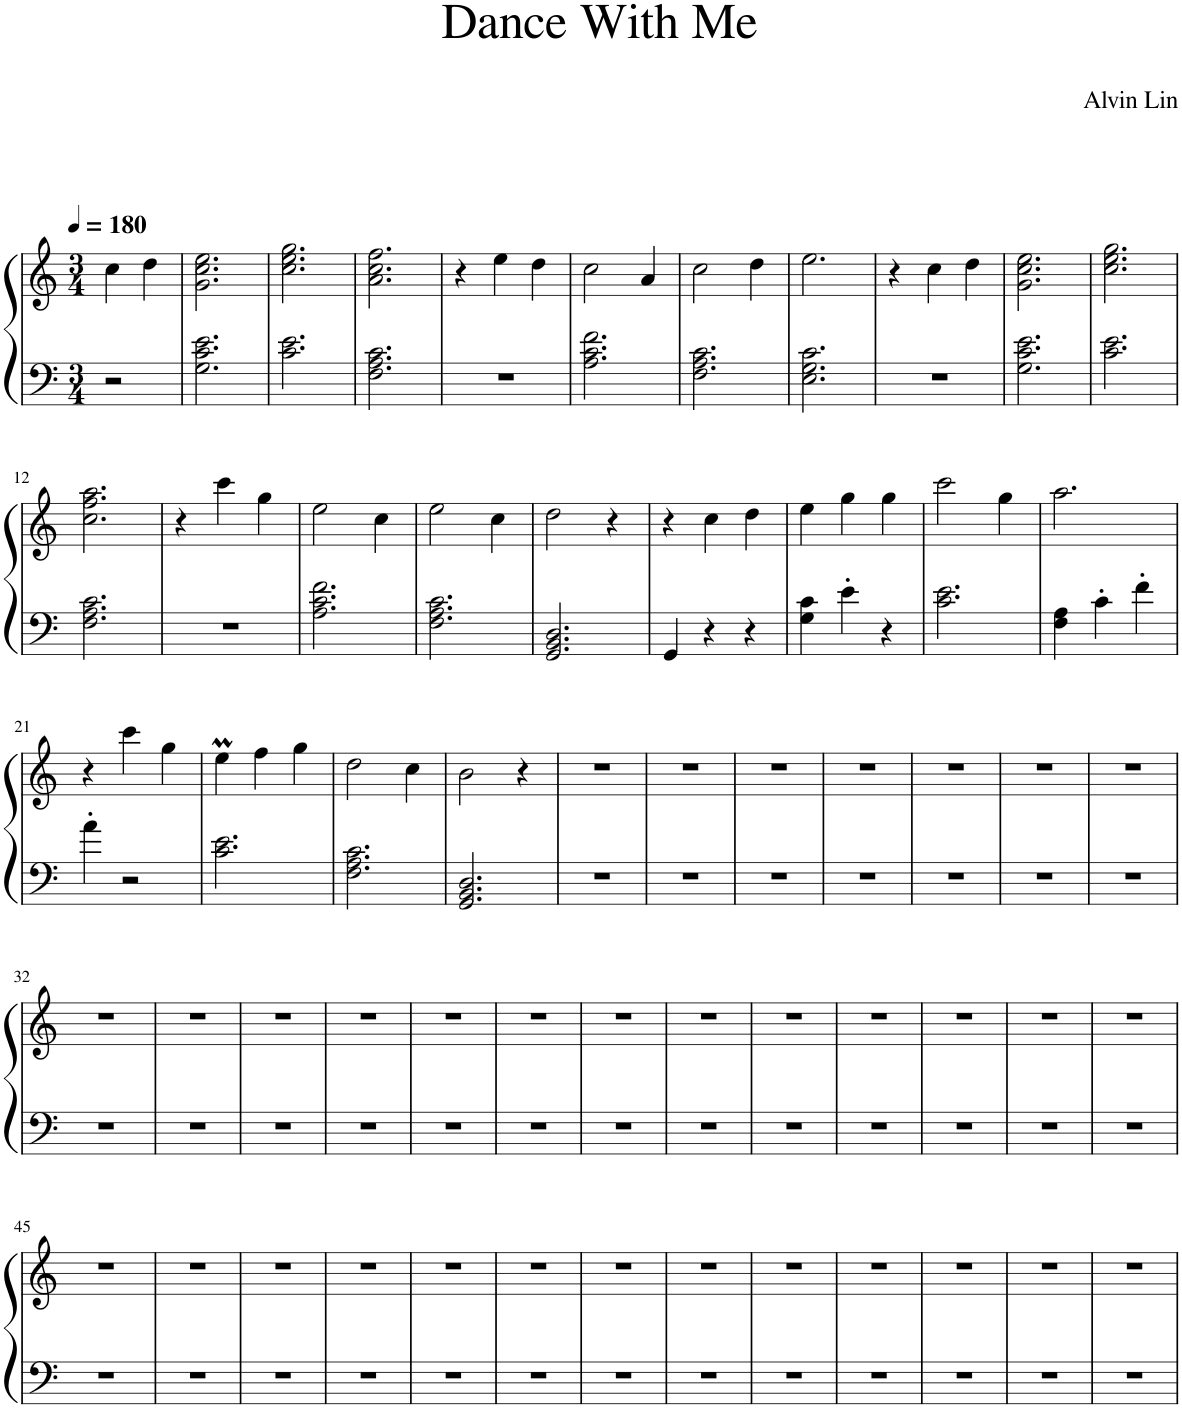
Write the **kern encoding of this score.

**kern	**kern
*part1	*part1
*staff2	*staff1
*I"Piano	*
*I'Pno.	*
*clefF4	*clefG2
*k[]	*k[]
*M3/4	*M3/4
*MM180	*MM180
=1	=1
2r	4cc\
.	4dd\
=2	=2
2.G\ 2.c\ 2.e\	2.g\ 2.cc\ 2.ee\
=3	=3
2.c\ 2.e\	2.cc\ 2.ee\ 2.gg\
=4	=4
2.F\ 2.A\ 2.c\	2.a\ 2.cc\ 2.ff\
=5	=5
2.r	4r
.	4ee\
.	4dd\
=6	=6
2.A\ 2.c\ 2.f\	2cc\
.	4a/
=7	=7
2.F\ 2.A\ 2.c\	2cc\
.	4dd\
=8	=8
2.E\ 2.G\ 2.c\	2.ee\
=9	=9
2.r	4r
.	4cc\
.	4dd\
=10	=10
2.G\ 2.c\ 2.e\	2.g\ 2.cc\ 2.ee\
=11	=11
2.c\ 2.e\	2.cc\ 2.ee\ 2.gg\
!!LO:LB:g=z
=12	=12
2.F\ 2.A\ 2.c\	2.cc\ 2.ff\ 2.aa\
=13	=13
2.r	4r
.	4ccc\
.	4gg\
=14	=14
2.A\ 2.c\ 2.f\	2ee\
.	4cc\
=15	=15
2.F\ 2.A\ 2.c\	2ee\
.	4cc\
=16	=16
2.GG/ 2.BB/ 2.D/	2dd\
.	4r
=17	=17
4GG/	4r
4r	4cc\
4r	4dd\
=18	=18
4G\ 4c\	4ee\
4e'\	4gg\
4r	4gg\
=19	=19
2.c\ 2.e\	2ccc\
.	4gg\
=20	=20
4F\ 4A\	2.aa\
4c'\	.
4f'\	.
!!LO:LB:g=z
=21	=21
4a'\	4r
2r	4ccc\
.	4gg\
=22	=22
2.c\ 2.e\	4eem\
.	4ff\
.	4gg\
=23	=23
2.F\ 2.A\ 2.c\	2dd\
.	4cc\
=24	=24
2.GG/ 2.BB/ 2.D/	2b\
.	4r
=25	=25
2.r	2.r
=26	=26
2.r	2.r
=27	=27
2.r	2.r
=28	=28
2.r	2.r
=29	=29
2.r	2.r
=30	=30
2.r	2.r
=31	=31
2.r	2.r
!!LO:LB:g=z
=32	=32
2.r	2.r
=33	=33
2.r	2.r
=34	=34
2.r	2.r
=35	=35
2.r	2.r
=36	=36
2.r	2.r
=37	=37
2.r	2.r
=38	=38
2.r	2.r
=39	=39
2.r	2.r
=40	=40
2.r	2.r
=41	=41
2.r	2.r
=42	=42
2.r	2.r
=43	=43
2.r	2.r
=44	=44
2.r	2.r
!!LO:LB:g=z
=45	=45
2.r	2.r
=46	=46
2.r	2.r
=47	=47
2.r	2.r
=48	=48
2.r	2.r
=49	=49
2.r	2.r
=50	=50
2.r	2.r
=51	=51
2.r	2.r
=52	=52
2.r	2.r
=53	=53
2.r	2.r
=54	=54
2.r	2.r
=55	=55
2.r	2.r
=56	=56
2.r	2.r
=57	=57
2.r	2.r
=	=
*-	*-
